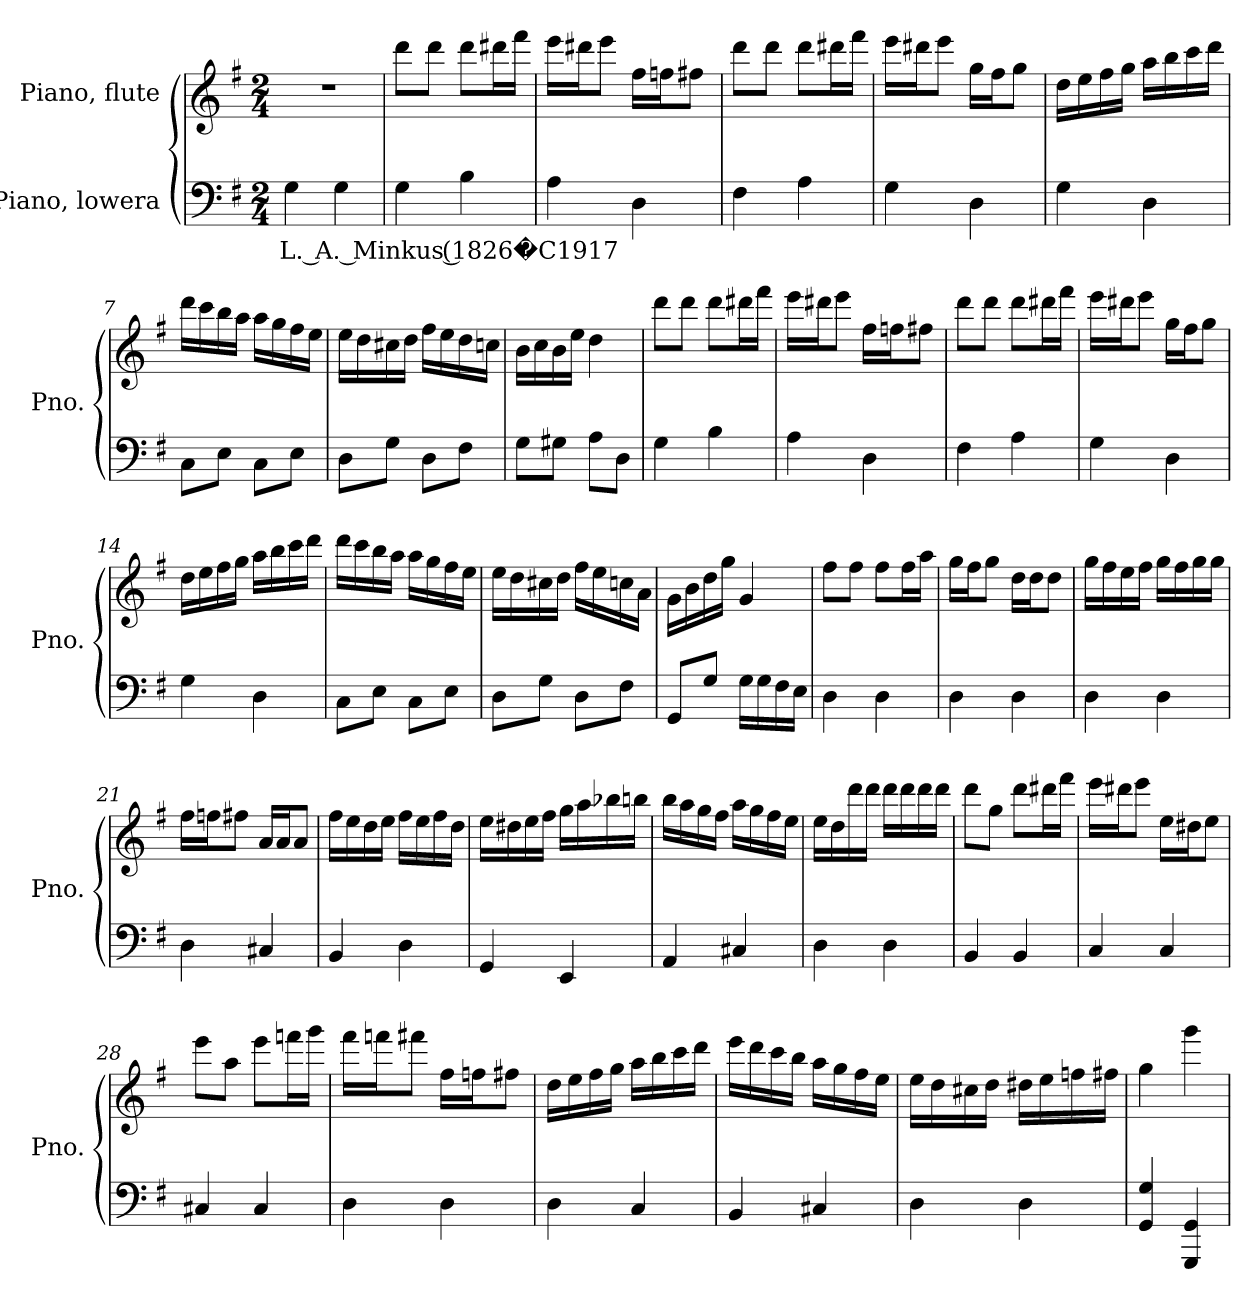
**kern	**text	**kern
*part2	*part2	*part1
*staff2	*staff2	*staff1
*I"Piano, lowera	*	*I"Piano, flute
*I'Pno.	*	*I'Pno.
*clefF4	*	*clefG2
*k[f#]	*	*k[f#]
*M2/4	*	*M2/4
*MM90	*	*MM90
=1	=1	=1
!	!LO:LY:b	!
4G\	L. A. Minkus (1826�C1917	2r
4G\	.	.
=2	=2	=2
4G\	.	8ddd\L
.	.	8ddd\J
4B\	.	8ddd\L
.	.	16ddd#X\L
.	.	16fff#\JJ
=3	=3	=3
4A\	.	16eee\LL
.	.	16ddd#X\J
.	.	8eee\J
4D\	.	16ff#\LL
.	.	16ffn\J
.	.	8ff#X\J
!!LO:LB:g=z
=4	=4	=4
4F#\	.	8ddd\L
.	.	8ddd\J
4A\	.	8ddd\L
.	.	16ddd#X\L
.	.	16fff#\JJ
=5	=5	=5
4G\	.	16eee\LL
.	.	16ddd#X\J
.	.	8eee\J
4D\	.	16gg\LL
.	.	16ff#\J
.	.	8gg\J
=6	=6	=6
4G\	.	16dd\LL
.	.	16ee\
.	.	16ff#\
.	.	16gg\JJ
4D\	.	16aa\LL
.	.	16bb\
.	.	16ccc\
.	.	16ddd\JJ
=7	=7	=7
8C\L	.	16ddd\LL
.	.	16ccc\
8E\J	.	16bb\
.	.	16aa\JJ
8C\L	.	16aa\LL
.	.	16gg\
8E\J	.	16ff#\
.	.	16ee\JJ
!!LO:LB:g=z
=8	=8	=8
8D\L	.	16ee\LL
.	.	16dd\
8G\J	.	16cc#X\
.	.	16dd\JJ
8D\L	.	16ff#\LL
.	.	16ee\
8F#\J	.	16dd\
.	.	16ccn\JJ
=9	=9	=9
8G\L	.	16b\LL
.	.	16cc\
8G#X\J	.	16b\
.	.	16ee\JJ
8A\L	.	4dd\
8D\J	.	.
=10	=10	=10
4G\	.	8ddd\L
.	.	8ddd\J
4B\	.	8ddd\L
.	.	16ddd#X\L
.	.	16fff#\JJ
=11	=11	=11
4A\	.	16eee\LL
.	.	16ddd#X\J
.	.	8eee\J
4D\	.	16ff#\LL
.	.	16ffn\J
.	.	8ff#X\J
=12	=12	=12
4F#\	.	8ddd\L
.	.	8ddd\J
4A\	.	8ddd\L
.	.	16ddd#X\L
.	.	16fff#\JJ
!!LO:LB:g=z
=13	=13	=13
4G\	.	16eee\LL
.	.	16ddd#X\J
.	.	8eee\J
4D\	.	16gg\LL
.	.	16ff#\J
.	.	8gg\J
=14	=14	=14
4G\	.	16dd\LL
.	.	16ee\
.	.	16ff#\
.	.	16gg\JJ
4D\	.	16aa\LL
.	.	16bb\
.	.	16ccc\
.	.	16ddd\JJ
=15	=15	=15
8C\L	.	16ddd\LL
.	.	16ccc\
8E\J	.	16bb\
.	.	16aa\JJ
8C\L	.	16aa\LL
.	.	16gg\
8E\J	.	16ff#\
.	.	16ee\JJ
=16	=16	=16
8D\L	.	16ee\LL
.	.	16dd\
8G\J	.	16cc#X\
.	.	16dd\JJ
8D\L	.	16ff#\LL
.	.	16ee\
8F#\J	.	16ccn\
.	.	16a\JJ
!!LO:LB:g=z
=17	=17	=17
8GG/L	.	16g\LL
.	.	16b\
8G/J	.	16dd\
.	.	16gg\JJ
16G\LL	.	4g/
16G\	.	.
16F#\	.	.
16E\JJ	.	.
=18	=18	=18
4D\	.	8ff#\L
.	.	8ff#\J
4D\	.	8ff#\L
.	.	16ff#\L
.	.	16aa\JJ
=19	=19	=19
4D\	.	16gg\LL
.	.	16ff#\J
.	.	8gg\J
4D\	.	16dd\LL
.	.	16dd\J
.	.	8dd\J
=20	=20	=20
4D\	.	16gg\LL
.	.	16ff#\
.	.	16ee\
.	.	16ff#\JJ
4D\	.	16gg\LL
.	.	16ff#\
.	.	16gg\
.	.	16gg\JJ
=21	=21	=21
4D\	.	16ff#\LL
.	.	16ffn\J
.	.	8ff#X\J
4C#X/	.	16a/LL
.	.	16a/J
.	.	8a/J
!!LO:LB:g=z
=22	=22	=22
4BB/	.	16ff#\LL
.	.	16ee\
.	.	16dd\
.	.	16ee\JJ
4D\	.	16ff#\LL
.	.	16ee\
.	.	16ff#\
.	.	16dd\JJ
=23	=23	=23
4GG/	.	16ee\LL
.	.	16dd#X\
.	.	16ee\
.	.	16ff#\JJ
4EE/	.	16gg\LL
.	.	16aa\
.	.	16bb-X\
.	.	16bbn\JJ
=24	=24	=24
4AA/	.	16bb\LL
.	.	16aa\
.	.	16gg\
.	.	16ff#\JJ
4C#X/	.	16aa\LL
.	.	16gg\
.	.	16ff#\
.	.	16ee\JJ
=25	=25	=25
4D\	.	16ee\LL
.	.	16dd\
.	.	16ddd\
.	.	16ddd\JJ
4D\	.	16ddd\LL
.	.	16ddd\
.	.	16ddd\
.	.	16ddd\JJ
!!LO:PB:g=z
=26	=26	=26
4BB/	.	8ddd\L
.	.	8gg\J
4BB/	.	8ddd\L
.	.	16ddd#X\L
.	.	16fff#\JJ
=27	=27	=27
4C/	.	16eee\LL
.	.	16ddd#X\J
.	.	8eee\J
4C/	.	16ee\LL
.	.	16dd#X\J
.	.	8ee\J
=28	=28	=28
4C#X/	.	8eee\L
.	.	8aa\J
4C#/	.	8eee\L
.	.	16fffn\L
.	.	16ggg\JJ
=29	=29	=29
4D\	.	16fff#\LL
.	.	16fffn\J
.	.	8fff#X\J
4D\	.	16ff#\LL
.	.	16ffn\J
.	.	8ff#X\J
=30	=30	=30
4D\	.	16dd\LL
.	.	16ee\
.	.	16ff#\
.	.	16gg\JJ
4C/	.	16aa\LL
.	.	16bb\
.	.	16ccc\
.	.	16ddd\JJ
!!LO:LB:g=z
=31	=31	=31
4BB/	.	16eee\LL
.	.	16ddd\
.	.	16ccc\
.	.	16bb\JJ
4C#X/	.	16aa\LL
.	.	16gg\
.	.	16ff#\
.	.	16ee\JJ
=32	=32	=32
4D\	.	16ee\LL
.	.	16dd\
.	.	16cc#X\
.	.	16dd\JJ
4D\	.	16dd#X\LL
.	.	16ee\
.	.	16ffn\
.	.	16ff#X\JJ
=33	=33	=33
4GG/ 4G/	.	4gg\
4GGG/ 4GG/	.	4ggg\
=	=	=
*-	*-	*-
